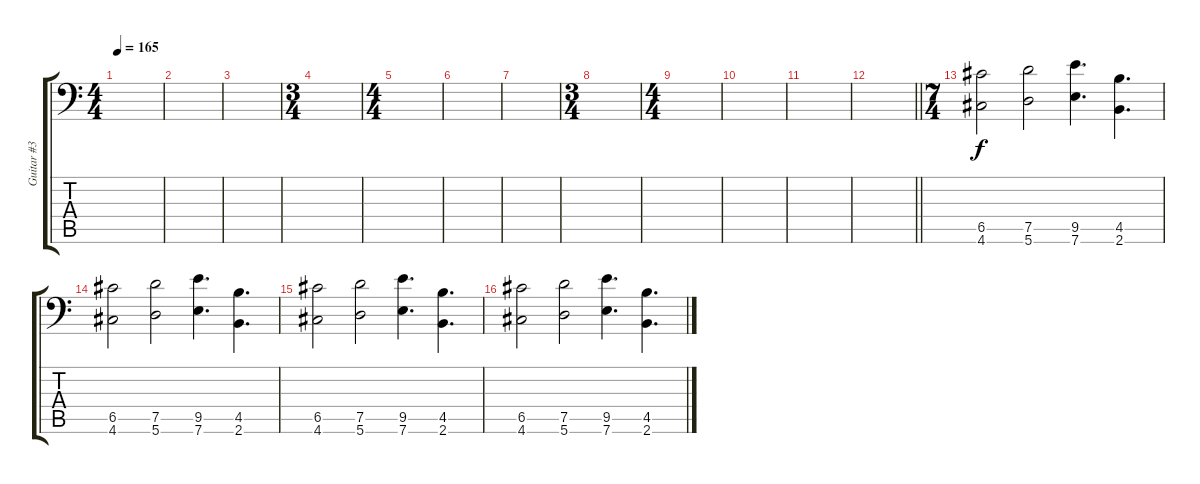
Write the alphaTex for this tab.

\track ("Guitar #3" "Guitar #3") {instrument distortionguitar}
\staff {score tabs}
\tuning (D4 A3 F3 C3 G2 A1) {hide}
\ts (4 4)
\tempo 165
\clef f4
\ks c
|
|
|
\ts (3 4)
|
\ts (4 4)
|
|
|
\ts (3 4)
|
\ts (4 4)
|
|
|
\barLineRight lightlight
|
\ts (7 4)
\section ("" "")
(6.5 4.6).2{volume 9} (7.5 5.6).2 (9.5 7.6).4{d} (4.5 2.6).4{d} |
(6.5 4.6).2 (7.5 5.6).2 (9.5 7.6).4{d} (4.5 2.6).4{d} |
(6.5 4.6).2 (7.5 5.6).2 (9.5 7.6).4{d} (4.5 2.6).4{d} |
(6.5 4.6).2 (7.5 5.6).2 (9.5 7.6).4{d} (4.5 2.6).4{d}
